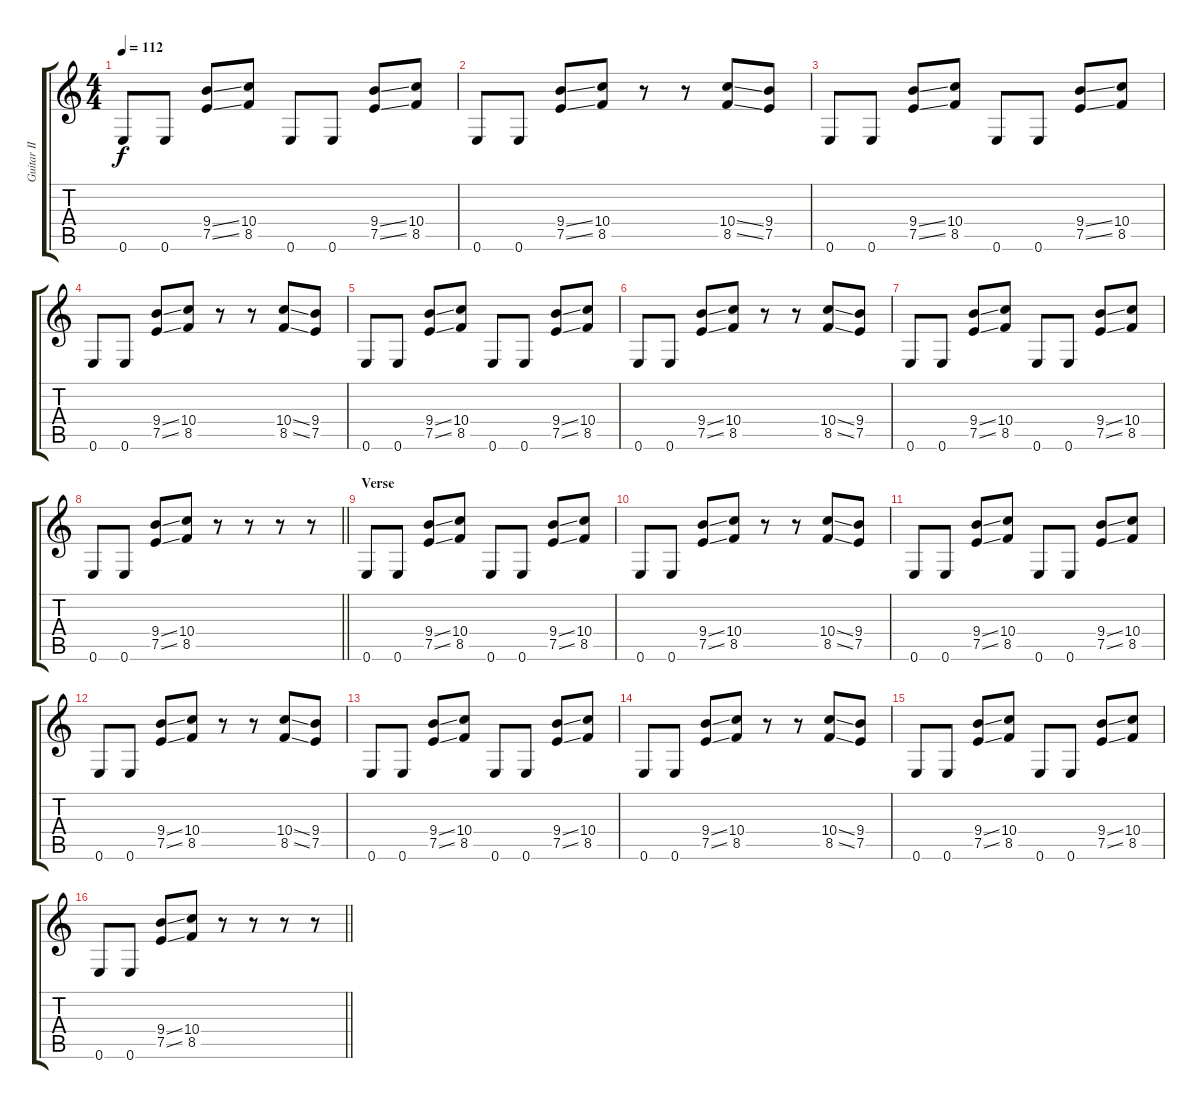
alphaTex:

\track ("Guitar II" "Guitar II") {instrument distortionguitar}
\staff {score tabs}
\tuning (E4 B3 G3 D3 A2 E2) {hide}
\ts (4 4)
\tempo 112
\clef g2
\ks c
0.6.8{dy f} 0.6.8 (9.4{ss} 7.5{ss}).8 (10.4 8.5).8 0.6.8 0.6.8 (9.4{ss} 7.5{ss}).8 (10.4 8.5).8 |
0.6.8 0.6.8 (9.4{ss} 7.5{ss}).8 (10.4 8.5).8 r.8 r.8 (10.4{ss} 8.5{ss}).8 (9.4 7.5).8 |
0.6.8 0.6.8 (9.4{ss} 7.5{ss}).8 (10.4 8.5).8 0.6.8 0.6.8 (9.4{ss} 7.5{ss}).8 (10.4 8.5).8 |
0.6.8 0.6.8 (9.4{ss} 7.5{ss}).8 (10.4 8.5).8 r.8 r.8 (10.4{ss} 8.5{ss}).8 (9.4 7.5).8 |
0.6.8 0.6.8 (9.4{ss} 7.5{ss}).8 (10.4 8.5).8 0.6.8 0.6.8 (9.4{ss} 7.5{ss}).8 (10.4 8.5).8 |
0.6.8 0.6.8 (9.4{ss} 7.5{ss}).8 (10.4 8.5).8 r.8 r.8 (10.4{ss} 8.5{ss}).8 (9.4 7.5).8 |
0.6.8 0.6.8 (9.4{ss} 7.5{ss}).8 (10.4 8.5).8 0.6.8 0.6.8 (9.4{ss} 7.5{ss}).8 (10.4 8.5).8 |
\barLineRight lightlight
0.6.8 0.6.8 (9.4{ss} 7.5{ss}).8 (10.4 8.5).8 r.8 r.8 r.8 r.8 |
\section ("" "Verse")
0.6.8 0.6.8 (9.4{ss} 7.5{ss}).8 (10.4 8.5).8 0.6.8 0.6.8 (9.4{ss} 7.5{ss}).8 (10.4 8.5).8 |
0.6.8 0.6.8 (9.4{ss} 7.5{ss}).8 (10.4 8.5).8 r.8 r.8 (10.4{ss} 8.5{ss}).8 (9.4 7.5).8 |
0.6.8 0.6.8 (9.4{ss} 7.5{ss}).8 (10.4 8.5).8 0.6.8 0.6.8 (9.4{ss} 7.5{ss}).8 (10.4 8.5).8 |
0.6.8 0.6.8 (9.4{ss} 7.5{ss}).8 (10.4 8.5).8 r.8 r.8 (10.4{ss} 8.5{ss}).8 (9.4 7.5).8 |
0.6.8 0.6.8 (9.4{ss} 7.5{ss}).8 (10.4 8.5).8 0.6.8 0.6.8 (9.4{ss} 7.5{ss}).8 (10.4 8.5).8 |
0.6.8 0.6.8 (9.4{ss} 7.5{ss}).8 (10.4 8.5).8 r.8 r.8 (10.4{ss} 8.5{ss}).8 (9.4 7.5).8 |
0.6.8 0.6.8 (9.4{ss} 7.5{ss}).8 (10.4 8.5).8 0.6.8 0.6.8 (9.4{ss} 7.5{ss}).8 (10.4 8.5).8 |
\barLineRight lightlight
0.6.8 0.6.8 (9.4{ss} 7.5{ss}).8 (10.4 8.5).8 r.8 r.8 r.8 r.8
